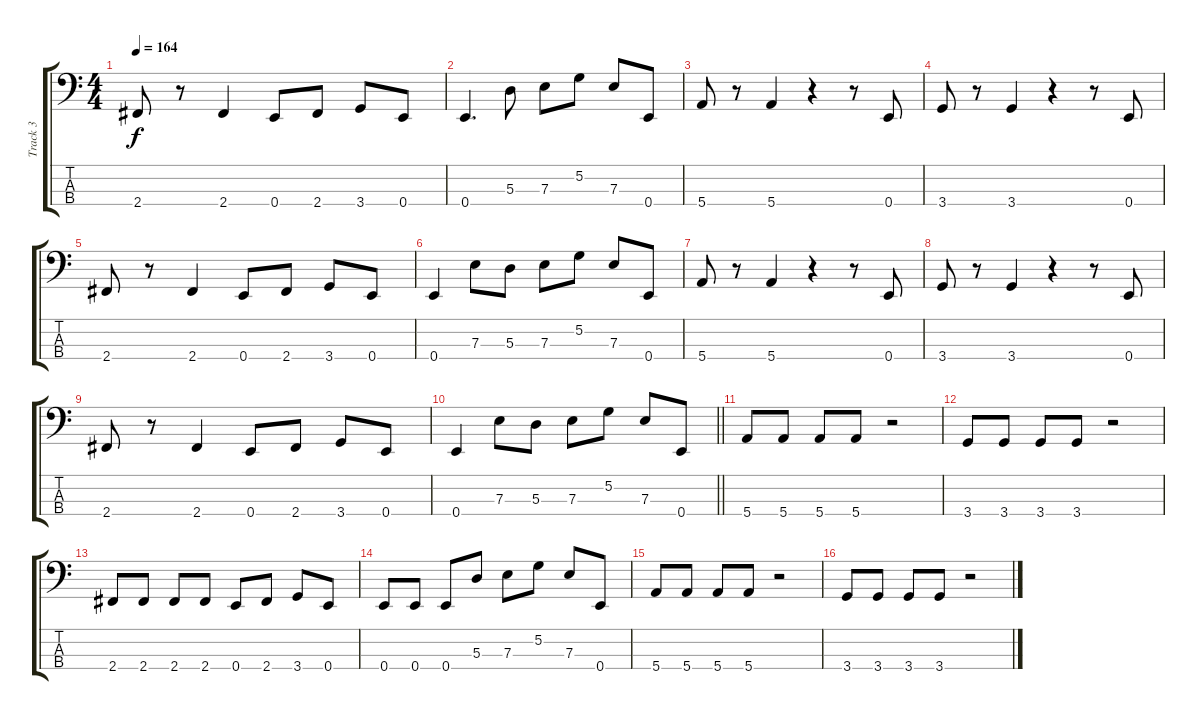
\track ("Track 3" "Track 3") {instrument electricbassfinger}
\staff {score tabs}
\tuning (G2 D2 A1 E1) {hide}
\ts (4 4)
\tempo 164
\clef f4
\ks c
2.4.8{dy f} r.8 2.4.4 0.4.8 2.4.8 3.4.8 0.4.8 |
0.4.4{d} 5.3.8 7.3.8 5.2.8 7.3.8 0.4.8 |
5.4.8 r.8 5.4.4 r.4 r.8 0.4.8 |
3.4.8 r.8 3.4.4 r.4 r.8 0.4.8 |
2.4.8 r.8 2.4.4 0.4.8 2.4.8 3.4.8 0.4.8 |
0.4.4 7.3.8 5.3.8 7.3.8 5.2.8 7.3.8 0.4.8 |
5.4.8 r.8 5.4.4 r.4 r.8 0.4.8 |
3.4.8 r.8 3.4.4 r.4 r.8 0.4.8 |
2.4.8 r.8 2.4.4 0.4.8 2.4.8 3.4.8 0.4.8 |
\barLineRight lightlight
0.4.4 7.3.8 5.3.8 7.3.8 5.2.8 7.3.8 0.4.8 |
\section ("" "")
5.4.8 5.4.8 5.4.8 5.4.8 r.2 |
3.4.8 3.4.8 3.4.8 3.4.8 r.2 |
2.4.8 2.4.8 2.4.8 2.4.8 0.4.8 2.4.8 3.4.8 0.4.8 |
0.4.8 0.4.8 0.4.8 5.3.8 7.3.8 5.2.8 7.3.8 0.4.8 |
5.4.8 5.4.8 5.4.8 5.4.8 r.2 |
3.4.8 3.4.8 3.4.8 3.4.8 r.2
